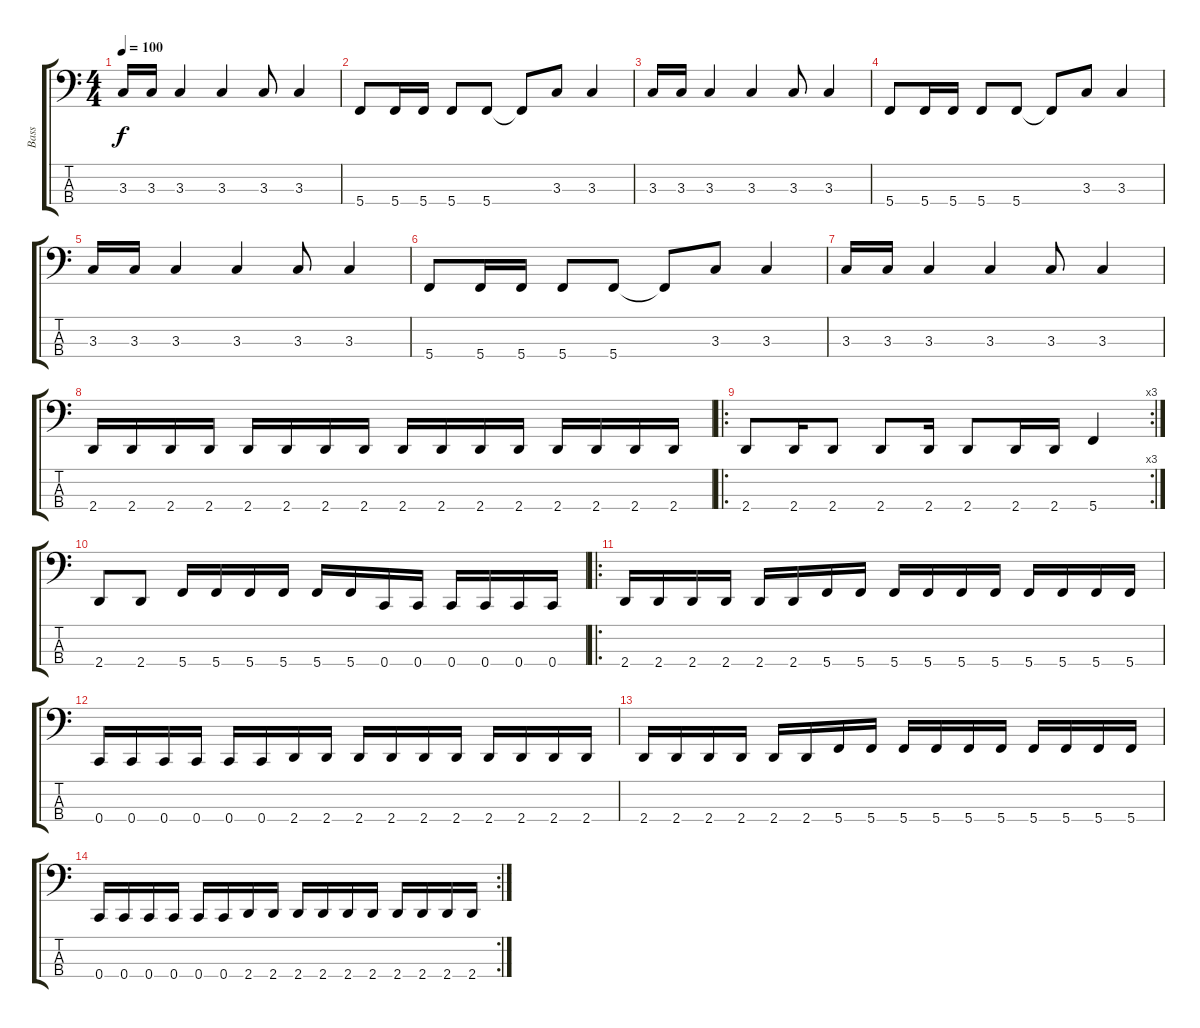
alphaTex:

\track ("Bass" "Bass") {instrument electricbasspick}
\staff {score tabs}
\tuning (G2 D2 A1 C1) {hide}
\ts (4 4)
\tempo 100
\clef f4
\ks c
3.3.16{dy f} 3.3.16 3.3.4 3.3.4 3.3.8 3.3.4 |
5.4.8 5.4.16 5.4.16 5.4.8 5.4.8 5.4{t}.8 3.3.8 3.3.4 |
3.3.16 3.3.16 3.3.4 3.3.4 3.3.8 3.3.4 |
5.4.8 5.4.16 5.4.16 5.4.8 5.4.8 5.4{t}.8 3.3.8 3.3.4 |
3.3.16 3.3.16 3.3.4 3.3.4 3.3.8 3.3.4 |
5.4.8 5.4.16 5.4.16 5.4.8 5.4.8 5.4{t}.8 3.3.8 3.3.4 |
3.3.16 3.3.16 3.3.4 3.3.4 3.3.8 3.3.4 |
2.4.16 2.4.16 2.4.16 2.4.16 2.4.16 2.4.16 2.4.16 2.4.16 2.4.16 2.4.16 2.4.16 2.4.16 2.4.16 2.4.16 2.4.16 2.4.16 |
\ro
\rc 3
2.4.8 2.4.16 2.4.8 2.4.8 2.4.16 2.4.8 2.4.16 2.4.16 5.4.4 |
2.4.8 2.4.8 5.4.16 5.4.16 5.4.16 5.4.16 5.4.16 5.4.16 0.4.16 0.4.16 0.4.16 0.4.16 0.4.16 0.4.16 |
\ro
2.4.16 2.4.16 2.4.16 2.4.16 2.4.16 2.4.16 5.4.16 5.4.16 5.4.16 5.4.16 5.4.16 5.4.16 5.4.16 5.4.16 5.4.16 5.4.16 |
0.4.16 0.4.16 0.4.16 0.4.16 0.4.16 0.4.16 2.4.16 2.4.16 2.4.16 2.4.16 2.4.16 2.4.16 2.4.16 2.4.16 2.4.16 2.4.16 |
2.4.16 2.4.16 2.4.16 2.4.16 2.4.16 2.4.16 5.4.16 5.4.16 5.4.16 5.4.16 5.4.16 5.4.16 5.4.16 5.4.16 5.4.16 5.4.16 |
\rc 2
0.4.16 0.4.16 0.4.16 0.4.16 0.4.16 0.4.16 2.4.16 2.4.16 2.4.16 2.4.16 2.4.16 2.4.16 2.4.16 2.4.16 2.4.16 2.4.16
